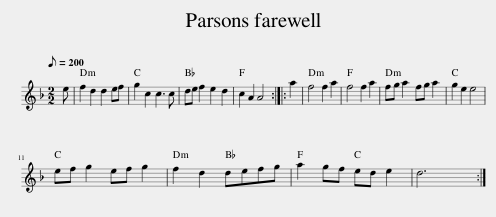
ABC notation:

X:1
L:1/8
Q:1/8=200
M:2/2
I:linebreak $
K:F
V:1 treble
V:1
 e | f2 d2 d2 ef | g2 c2 c3 c | de f2 e2 d2 | c2 A2 A4 :: %5
 a2 | f4 f2 a2 | f4 f2 a2 | fg a2 fg a2 | g2 e2 e4 |$ %10
 ef g2 ef g2 | f2 d2 defg | a2 gf ed e2 | d6 :| %14
